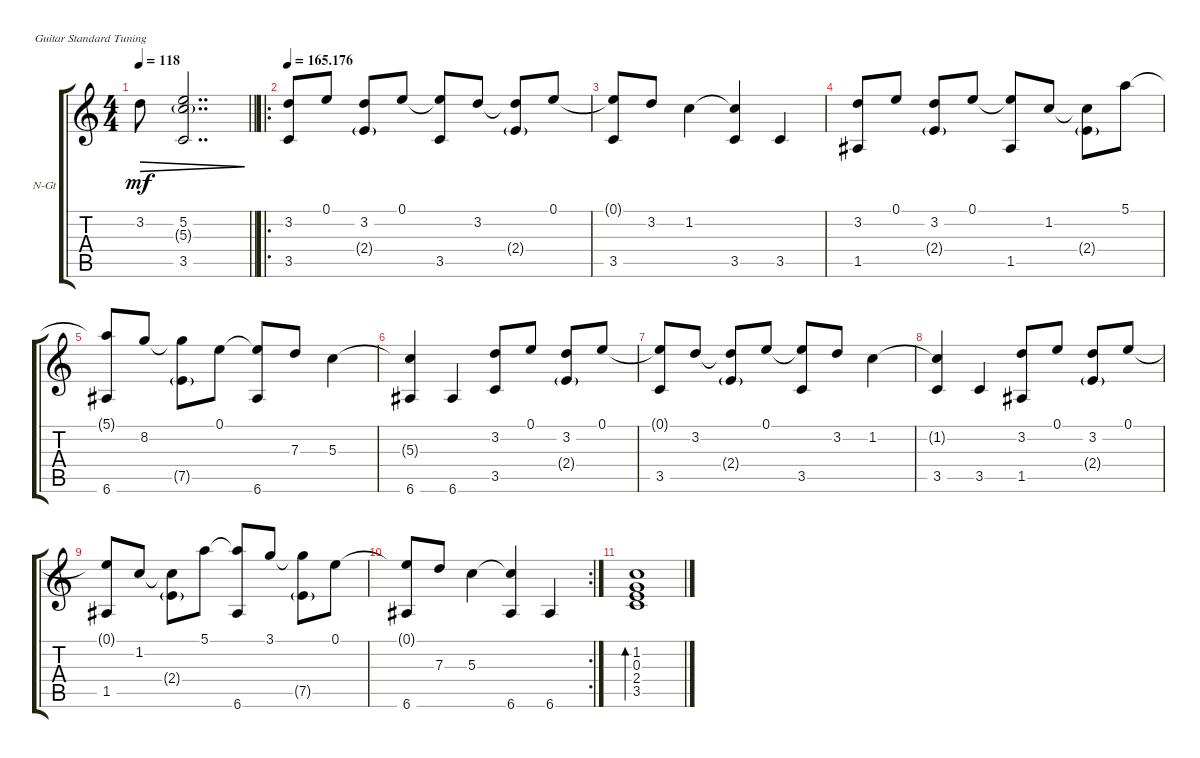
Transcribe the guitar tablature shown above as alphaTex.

\defaultSystemsLayout 4
\bracketExtendMode groupsimilarinstruments
\firstSystemTrackNameOrientation horizontal
\otherSystemsTrackNameOrientation horizontal
\track ("Nylon Guitar" "N-Gt") {instrument acousticguitarnylon}
\staff {score tabs}
\tuning (E4 B3 G3 D3 A2 E2)
\ts (4 4)
\tempo 118
\clef g2
\barLineRight lightlight
\ks c
3.2.8{dec dy mf} (5.2 3.5 5.3{g}).2{dd dec} |
\ro
\tempo
165.176 (3.2 3.5).8 0.1.8 (3.2 2.4{g}).8 0.1.8 (0.1{t} 3.5).8 3.2.8 (3.2{t} 2.4{g}).8 0.1.8 |
(0.1{t} 3.5).8 3.2.8 1.2.4 (1.2{t} 3.5).4 3.5.4 |
(3.2 1.5).8 0.1.8 (3.2 2.4{g}).8 0.1.8 (0.1{t} 1.5).8 1.2.8 (1.2{t} 2.4{g}).8 5.1.8 |
(5.1{t} 6.6).8 8.2.8 (8.2{t} 7.5{g}).8 0.1.8 (0.1{t} 6.6).8 7.3.8 5.3.4 |
(6.6 5.3{t}).4 6.6.4 (3.2 3.5).8 0.1.8 (3.2 2.4{g}).8 0.1.8 |
(0.1{t} 3.5).8 3.2.8 (3.2{t} 2.4{g}).8 0.1.8 (0.1{t} 3.5).8 3.2.8 1.2.4 |
(1.2{t} 3.5).4 3.5.4 (3.2 1.5).8 0.1.8 (3.2 2.4{g}).8 0.1.8 |
(0.1{t} 1.5).8 1.2.8 (1.2{t} 2.4{g}).8 5.1.8 (5.1{t} 6.6).8 3.1.8 (3.1{t} 7.5{g}).8 0.1.8 |
\rc 2
(0.1{t} 6.6).8 7.3.8 5.3.4 (5.3{t} 6.6).4 6.6.4 |
(1.2 0.3 3.5 2.4).1{bd 290}
